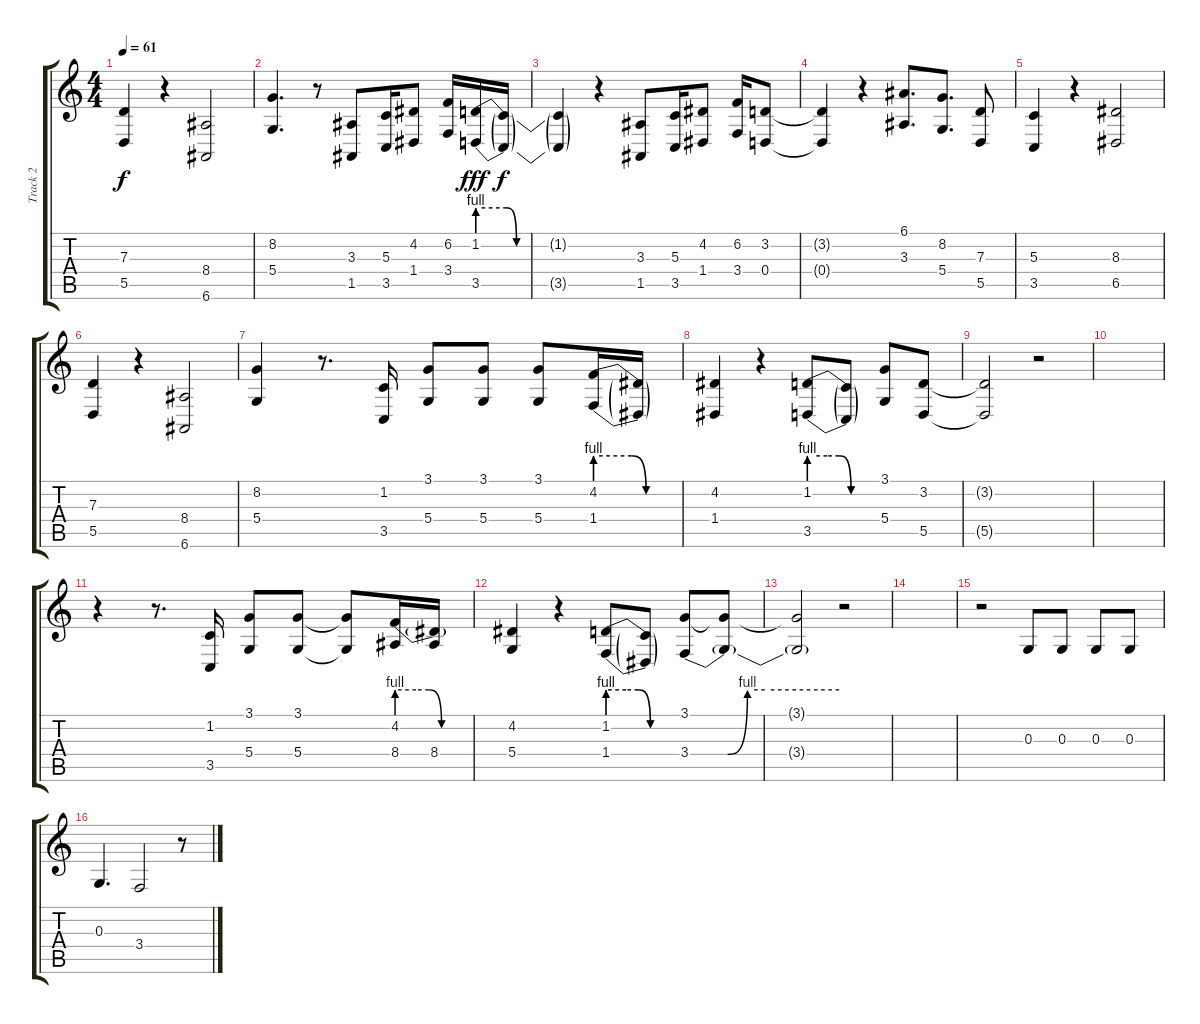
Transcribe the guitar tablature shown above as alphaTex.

\track ("Track 2" "Track 2") {instrument stringensemble1}
\staff {score tabs}
\tuning (E4 B3 G3 D3 A2 E2) {hide}
\ts (4 4)
\tempo 61
\clef g2
\ks c
(7.3 5.5).4{dy f} r.4 (8.4 6.6).2 |
(8.2 5.4).4{d} r.8 (3.3 1.5).8 (5.3 3.5).16 (4.2 1.4).8 (6.2 3.4).16 (1.2{be (custom 0 4 15 4 20 0 30 0 60 0)} 3.5{be (custom 0 4 15 4 20 0 30 0 60 0)}).16{dy fff} (1.2{t} 3.5{t}).16{dy f} |
(1.2{t} 3.5{t}).4 r.4 (3.3 1.5).8 (5.3 3.5).16 (4.2 1.4).8 (6.2 3.4).16 (3.2 0.4).8 |
(3.2{t} 0.4{t}).4 r.4 (6.1 3.3).8{d} (8.2 5.4).8{d} (7.3 5.5).8 |
(5.3 3.5).4 r.4 (8.3 6.5).2 |
(7.3 5.5).4 r.4 (8.4 6.6).2 |
(8.2 5.4).4 r.8{d} (1.2 3.5).16 (3.1 5.4).8 (3.1 5.4).8 (3.1 5.4).8 (4.2{be (custom 0 4 15 4 25 4 35 0 60 0)} 1.4{be (custom 0 4 15 4 25 4 35 0 60 0)}).16 (4.2{t} 1.4{t}).16 |
(4.2 1.4).4 r.4 (1.2{be (custom 0 4 15 4 25 4 35 0 60 0)} 3.5{be (custom 0 4 15 4 25 4 35 0 60 0)}).8 (1.2{t} 3.5{t}).8 (3.1 5.4).8 (3.2 5.5).8 |
(3.2{t} 5.5{t}).2 r.2 |
|
r.4 r.8{d} (1.2 3.5).16 (3.1 5.4).8 (3.1 5.4).8 (3.1{t} 5.4{t}).8 (4.2{be (custom 0 4 15 4 25 4 35 0 60 0)} 8.4).16 (4.2{t} 8.4).16 |
(4.2 5.4).4 r.4 (1.2{be (custom 0 4 15 4 25 4 35 0 60 0)} 1.4{be (custom 0 4 15 4 25 4 35 0 60 0)}).8 (1.2{t} 1.4{t}).8 (3.1 3.4{be (custom 0 0 15 0 23 4 30 4 60 4)}).8 (3.1{t} 3.4{t}).8 |
(3.1{t} 3.4{t}).2 r.2 |
|
r.2 0.3.8 0.3.8 0.3.8 0.3.8 |
0.3.4{d} 3.4.2 r.8
